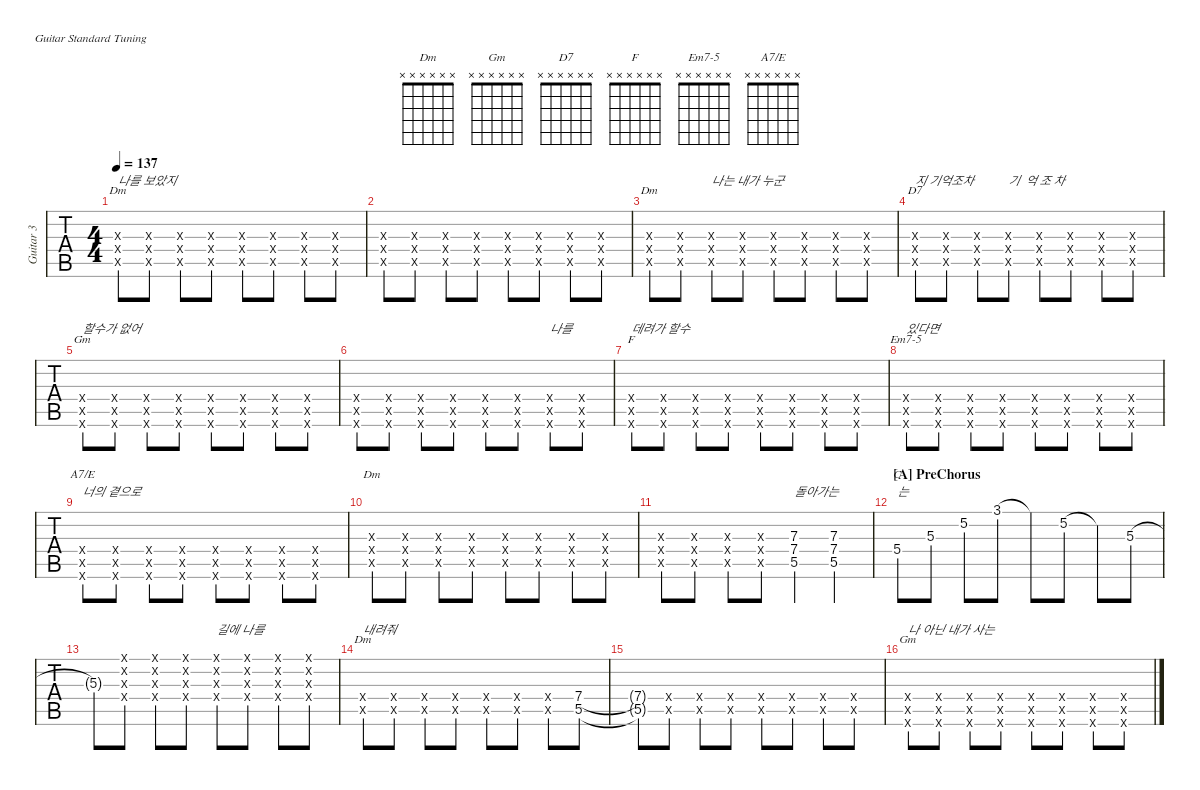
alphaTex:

\defaultSystemsLayout 4
\hideDynamics
\bracketExtendMode nobrackets
\track ("Guitar3" "Guitar 3") {defaultSystemsLayout 4 instrument overdrivenguitar}
\staff {tabs}
\tuning (E4 B3 G3 D3 A2 E2)
\chord ("Dm" x x x x x x)
\chord ("Gm" x x x x x x)
\chord ("D7" x x x x x x)
\chord ("F" x x x x x x)
\chord ("Em7-5" x x x x x x)
\chord ("A7/E" x x x x x x)
\chord ("C" x x x 5 x x) {showdiagram false showfingering false}
\ts (4 4)
\tempo 137
\clef g2
\ks f
(5.5{x acc forcenatural} 7.4{x acc forcenatural} 7.3{x acc forcenatural}).8{ch "Dm" txt "나를 보았지" dy mf} (5.5{x acc forcenatural} 7.4{x acc forcenatural} 7.3{x acc forcenatural}).8 (5.5{x acc forcenatural} 7.4{x acc forcenatural} 7.3{x acc forcenatural}).8 (5.5{x acc forcenatural} 7.4{x acc forcenatural} 7.3{x acc forcenatural}).8 (5.5{x acc forcenatural} 7.4{x acc forcenatural} 7.3{x acc forcenatural}).8 (5.5{x acc forcenatural} 7.4{x acc forcenatural} 7.3{x acc forcenatural}).8 (5.5{x acc forcenatural} 7.4{x acc forcenatural} 7.3{x acc forcenatural}).8 (5.5{x acc forcenatural} 7.4{x acc forcenatural} 7.3{x acc forcenatural}).8 |
(5.5{x acc forcenatural} 7.4{x acc forcenatural} 7.3{x acc forcenatural}).8 (5.5{x acc forcenatural} 7.4{x acc forcenatural} 7.3{x acc forcenatural}).8 (5.5{x acc forcenatural} 7.4{x acc forcenatural} 7.3{x acc forcenatural}).8 (5.5{x acc forcenatural} 7.4{x acc forcenatural} 7.3{x acc forcenatural}).8 (5.5{x acc forcenatural} 7.4{x acc forcenatural} 7.3{x acc forcenatural}).8 (5.5{x acc forcenatural} 7.4{x acc forcenatural} 7.3{x acc forcenatural}).8 (5.5{x acc forcenatural} 7.4{x acc forcenatural} 7.3{x acc forcenatural}).8 (5.5{x acc forcenatural} 7.4{x acc forcenatural} 7.3{x acc forcenatural}).8 |
(5.5{x acc forcenatural} 7.4{x acc forcenatural} 7.3{x acc forcenatural}).8{ch "Dm"} (5.5{x acc forcenatural} 7.4{x acc forcenatural} 7.3{x acc forcenatural}).8 (5.5{x acc forcenatural} 7.4{x acc forcenatural} 7.3{x acc forcenatural}).8{txt "나는 내가 누군"} (5.5{x acc forcenatural} 7.4{x acc forcenatural} 7.3{x acc forcenatural}).8 (5.5{x acc forcenatural} 7.4{x acc forcenatural} 7.3{x acc forcenatural}).8 (5.5{x acc forcenatural} 7.4{x acc forcenatural} 7.3{x acc forcenatural}).8 (5.5{x acc forcenatural} 7.4{x acc forcenatural} 7.3{x acc forcenatural}).8 (5.5{x acc forcenatural} 7.4{x acc forcenatural} 7.3{x acc forcenatural}).8 |
(5.5{x acc forcenatural} 7.4{x acc forcenatural} 7.3{x acc forcenatural}).8{ch "D7" txt "지 기억조차"} (5.5{x acc forcenatural} 7.4{x acc forcenatural} 7.3{x acc forcenatural}).8 (5.5{x acc forcenatural} 7.4{x acc forcenatural} 7.3{x acc forcenatural}).8 (5.5{x acc forcenatural} 7.4{x acc forcenatural} 7.3{x acc forcenatural}).8{txt "기  억 조 차"} (5.5{x acc forcenatural} 7.4{x acc forcenatural} 7.3{x acc forcenatural}).8 (5.5{x acc forcenatural} 7.4{x acc forcenatural} 7.3{x acc forcenatural}).8 (5.5{x acc forcenatural} 7.4{x acc forcenatural} 7.3{x acc forcenatural}).8 (5.5{x acc forcenatural} 7.4{x acc forcenatural} 7.3{x acc forcenatural}).8 |
(3.6{x acc forcenatural} 5.5{x acc forcenatural} 5.4{x acc forcenatural}).8{ch "Gm" txt "할수가 없어"} (3.6{x acc forcenatural} 5.5{x acc forcenatural} 5.4{x acc forcenatural}).8 (3.6{x acc forcenatural} 5.5{x acc forcenatural} 5.4{x acc forcenatural}).8 (3.6{x acc forcenatural} 5.5{x acc forcenatural} 5.4{x acc forcenatural}).8 (3.6{x acc forcenatural} 5.5{x acc forcenatural} 5.4{x acc forcenatural}).8 (3.6{x acc forcenatural} 5.5{x acc forcenatural} 5.4{x acc forcenatural}).8 (3.6{x acc forcenatural} 5.5{x acc forcenatural} 5.4{x acc forcenatural}).8 (3.6{x acc forcenatural} 5.5{x acc forcenatural} 5.4{x acc forcenatural}).8 |
(3.6{x acc forcenatural} 5.5{x acc forcenatural} 5.4{x acc forcenatural}).8 (3.6{x acc forcenatural} 5.5{x acc forcenatural} 5.4{x acc forcenatural}).8 (3.6{x acc forcenatural} 5.5{x acc forcenatural} 5.4{x acc forcenatural}).8 (3.6{x acc forcenatural} 5.5{x acc forcenatural} 5.4{x acc forcenatural}).8 (3.6{x acc forcenatural} 5.5{x acc forcenatural} 5.4{x acc forcenatural}).8 (3.6{x acc forcenatural} 5.5{x acc forcenatural} 5.4{x acc forcenatural}).8 (3.6{x acc forcenatural} 5.5{x acc forcenatural} 5.4{x acc forcenatural}).8{txt "나를"} (3.6{x acc forcenatural} 5.5{x acc forcenatural} 5.4{x acc forcenatural}).8 |
(1.6{x acc forcenatural} 3.5{x acc forcenatural} 3.4{x acc forcenatural}).8{ch "F" txt "데려가 할수"} (1.6{x acc forcenatural} 3.5{x acc forcenatural} 3.4{x acc forcenatural}).8 (1.6{x acc forcenatural} 3.5{x acc forcenatural} 3.4{x acc forcenatural}).8 (1.6{x acc forcenatural} 3.5{x acc forcenatural} 3.4{x acc forcenatural}).8 (1.6{x acc forcenatural} 3.5{x acc forcenatural} 3.4{x acc forcenatural}).8 (1.6{x acc forcenatural} 3.5{x acc forcenatural} 3.4{x acc forcenatural}).8 (1.6{x acc forcenatural} 3.5{x acc forcenatural} 3.4{x acc forcenatural}).8 (1.6{x acc forcenatural} 3.5{x acc forcenatural} 3.4{x acc forcenatural}).8 |
(0.6{x acc forcenatural} 1.5{x acc b} 2.4{x acc forcenatural}).8{ch "Em7-5" txt "있다면"} (0.6{x acc forcenatural} 1.5{x acc b} 2.4{x acc forcenatural}).8 (0.6{x acc forcenatural} 1.5{x acc b} 2.4{x acc forcenatural}).8 (0.6{x acc forcenatural} 1.5{x acc b} 2.4{x acc forcenatural}).8 (0.6{x acc forcenatural} 1.5{x acc b} 2.4{x acc forcenatural}).8 (0.6{x acc forcenatural} 1.5{x acc b} 2.4{x acc forcenatural}).8 (0.6{x acc forcenatural} 1.5{x acc b} 2.4{x acc forcenatural}).8 (0.6{x acc forcenatural} 1.5{x acc b} 2.4{x acc forcenatural}).8 |
(5.6{x acc forcenatural} 7.5{x acc forcenatural} 7.4{x acc forcenatural}).8{ch "A7/E" txt "너의 곁으로"} (5.6{x acc forcenatural} 7.5{x acc forcenatural} 7.4{x acc forcenatural}).8 (5.6{x acc forcenatural} 7.5{x acc forcenatural} 7.4{x acc forcenatural}).8 (5.6{x acc forcenatural} 7.5{x acc forcenatural} 7.4{x acc forcenatural}).8 (5.6{x acc forcenatural} 7.5{x acc forcenatural} 7.4{x acc forcenatural}).8 (5.6{x acc forcenatural} 7.5{x acc forcenatural} 7.4{x acc forcenatural}).8 (5.6{x acc forcenatural} 7.5{x acc forcenatural} 7.4{x acc forcenatural}).8 (5.6{x acc forcenatural} 7.5{x acc forcenatural} 7.4{x acc forcenatural}).8 |
(5.5{x acc forcenatural} 7.4{x acc forcenatural} 7.3{x acc forcenatural}).8{ch "Dm"} (5.5{x acc forcenatural} 7.4{x acc forcenatural} 7.3{x acc forcenatural}).8 (5.5{x acc forcenatural} 7.4{x acc forcenatural} 7.3{x acc forcenatural}).8 (5.5{x acc forcenatural} 7.4{x acc forcenatural} 7.3{x acc forcenatural}).8 (5.5{x acc forcenatural} 7.4{x acc forcenatural} 7.3{x acc forcenatural}).8 (5.5{x acc forcenatural} 7.4{x acc forcenatural} 7.3{x acc forcenatural}).8 (5.5{x acc forcenatural} 7.4{x acc forcenatural} 7.3{x acc forcenatural}).8 (5.5{x acc forcenatural} 7.4{x acc forcenatural} 7.3{x acc forcenatural}).8 |
(5.5{x acc forcenatural} 7.4{x acc forcenatural} 7.3{x acc forcenatural}).8 (5.5{x acc forcenatural} 7.4{x acc forcenatural} 7.3{x acc forcenatural}).8 (5.5{x acc forcenatural} 7.4{x acc forcenatural} 7.3{x acc forcenatural}).8 (5.5{x acc forcenatural} 7.4{x acc forcenatural} 7.3{x acc forcenatural}).8 (5.5{acc forcenatural} 7.4{acc forcenatural} 7.3{acc forcenatural}).4{txt "돌아가는"} (5.5{acc forcenatural} 7.4{acc forcenatural} 7.3{acc forcenatural}).4 |
\section ("A" "PreChorus")
5.4{acc forcenatural}.8{ch "C" txt "는"} 5.3{acc forcenatural}.8 5.2{acc forcenatural}.8 3.1{acc forcenatural}.8 3.1{t acc forcenatural}.8 5.2{acc forcenatural}.8 5.2{t acc forcenatural}.8 5.3{acc forcenatural}.8 |
5.3{t acc forcenatural}.8 (0.4{x acc forcenatural} 0.3{x acc forcenatural} 0.2{x acc forcenatural} 0.1{x acc forcenatural}).8 (0.4{x acc forcenatural} 0.3{x acc forcenatural} 0.2{x acc forcenatural} 0.1{x acc forcenatural}).8 (0.4{x acc forcenatural} 0.3{x acc forcenatural} 0.2{x acc forcenatural} 0.1{x acc forcenatural}).8 (0.4{x acc forcenatural} 0.3{x acc forcenatural} 0.2{x acc forcenatural} 0.1{x acc forcenatural}).8{txt "길에 나를"} (0.4{x acc forcenatural} 0.3{x acc forcenatural} 0.2{x acc forcenatural} 0.1{x acc forcenatural}).8 (0.4{x acc forcenatural} 0.3{x acc forcenatural} 0.2{x acc forcenatural} 0.1{x acc forcenatural}).8 (0.4{x acc forcenatural} 0.3{x acc forcenatural} 0.2{x acc forcenatural} 0.1{x acc forcenatural}).8 |
(0.4{x acc forcenatural} 0.5{x acc forcenatural}).8{ch "Dm" txt "내려줘"} (0.4{x acc forcenatural} 0.5{x acc forcenatural}).8 (0.4{x acc forcenatural} 0.5{x acc forcenatural}).8 (0.4{x acc forcenatural} 0.5{x acc forcenatural}).8 (0.4{x acc forcenatural} 0.5{x acc forcenatural}).8 (0.4{x acc forcenatural} 0.5{x acc forcenatural}).8 (0.4{x acc forcenatural} 0.5{x acc forcenatural}).8 (7.4{acc forcenatural} 5.5{acc forcenatural}).8 |
(7.4{t acc forcenatural} 5.5{t acc forcenatural}).8 (0.4{x acc forcenatural} 0.5{x acc forcenatural}).8 (0.4{x acc forcenatural} 0.5{x acc forcenatural}).8 (0.4{x acc forcenatural} 0.5{x acc forcenatural}).8 (0.4{x acc forcenatural} 0.5{x acc forcenatural}).8 (0.4{x acc forcenatural} 0.5{x acc forcenatural}).8 (0.4{x acc forcenatural} 0.5{x acc forcenatural}).8 (0.4{x acc forcenatural} 0.5{x acc forcenatural}).8 |
(3.6{x acc forcenatural} 5.5{x acc forcenatural} 5.4{x acc forcenatural}).8{ch "Gm" txt "나 아닌 내가 사는"} (3.6{x acc forcenatural} 5.5{x acc forcenatural} 5.4{x acc forcenatural}).8 (3.6{x acc forcenatural} 5.5{x acc forcenatural} 5.4{x acc forcenatural}).8 (3.6{x acc forcenatural} 5.5{x acc forcenatural} 5.4{x acc forcenatural}).8 (3.6{x acc forcenatural} 5.5{x acc forcenatural} 5.4{x acc forcenatural}).8 (3.6{x acc forcenatural} 5.5{x acc forcenatural} 5.4{x acc forcenatural}).8 (3.6{x acc forcenatural} 5.5{x acc forcenatural} 5.4{x acc forcenatural}).8 (3.6{x acc forcenatural} 5.5{x acc forcenatural} 5.4{x acc forcenatural}).8
